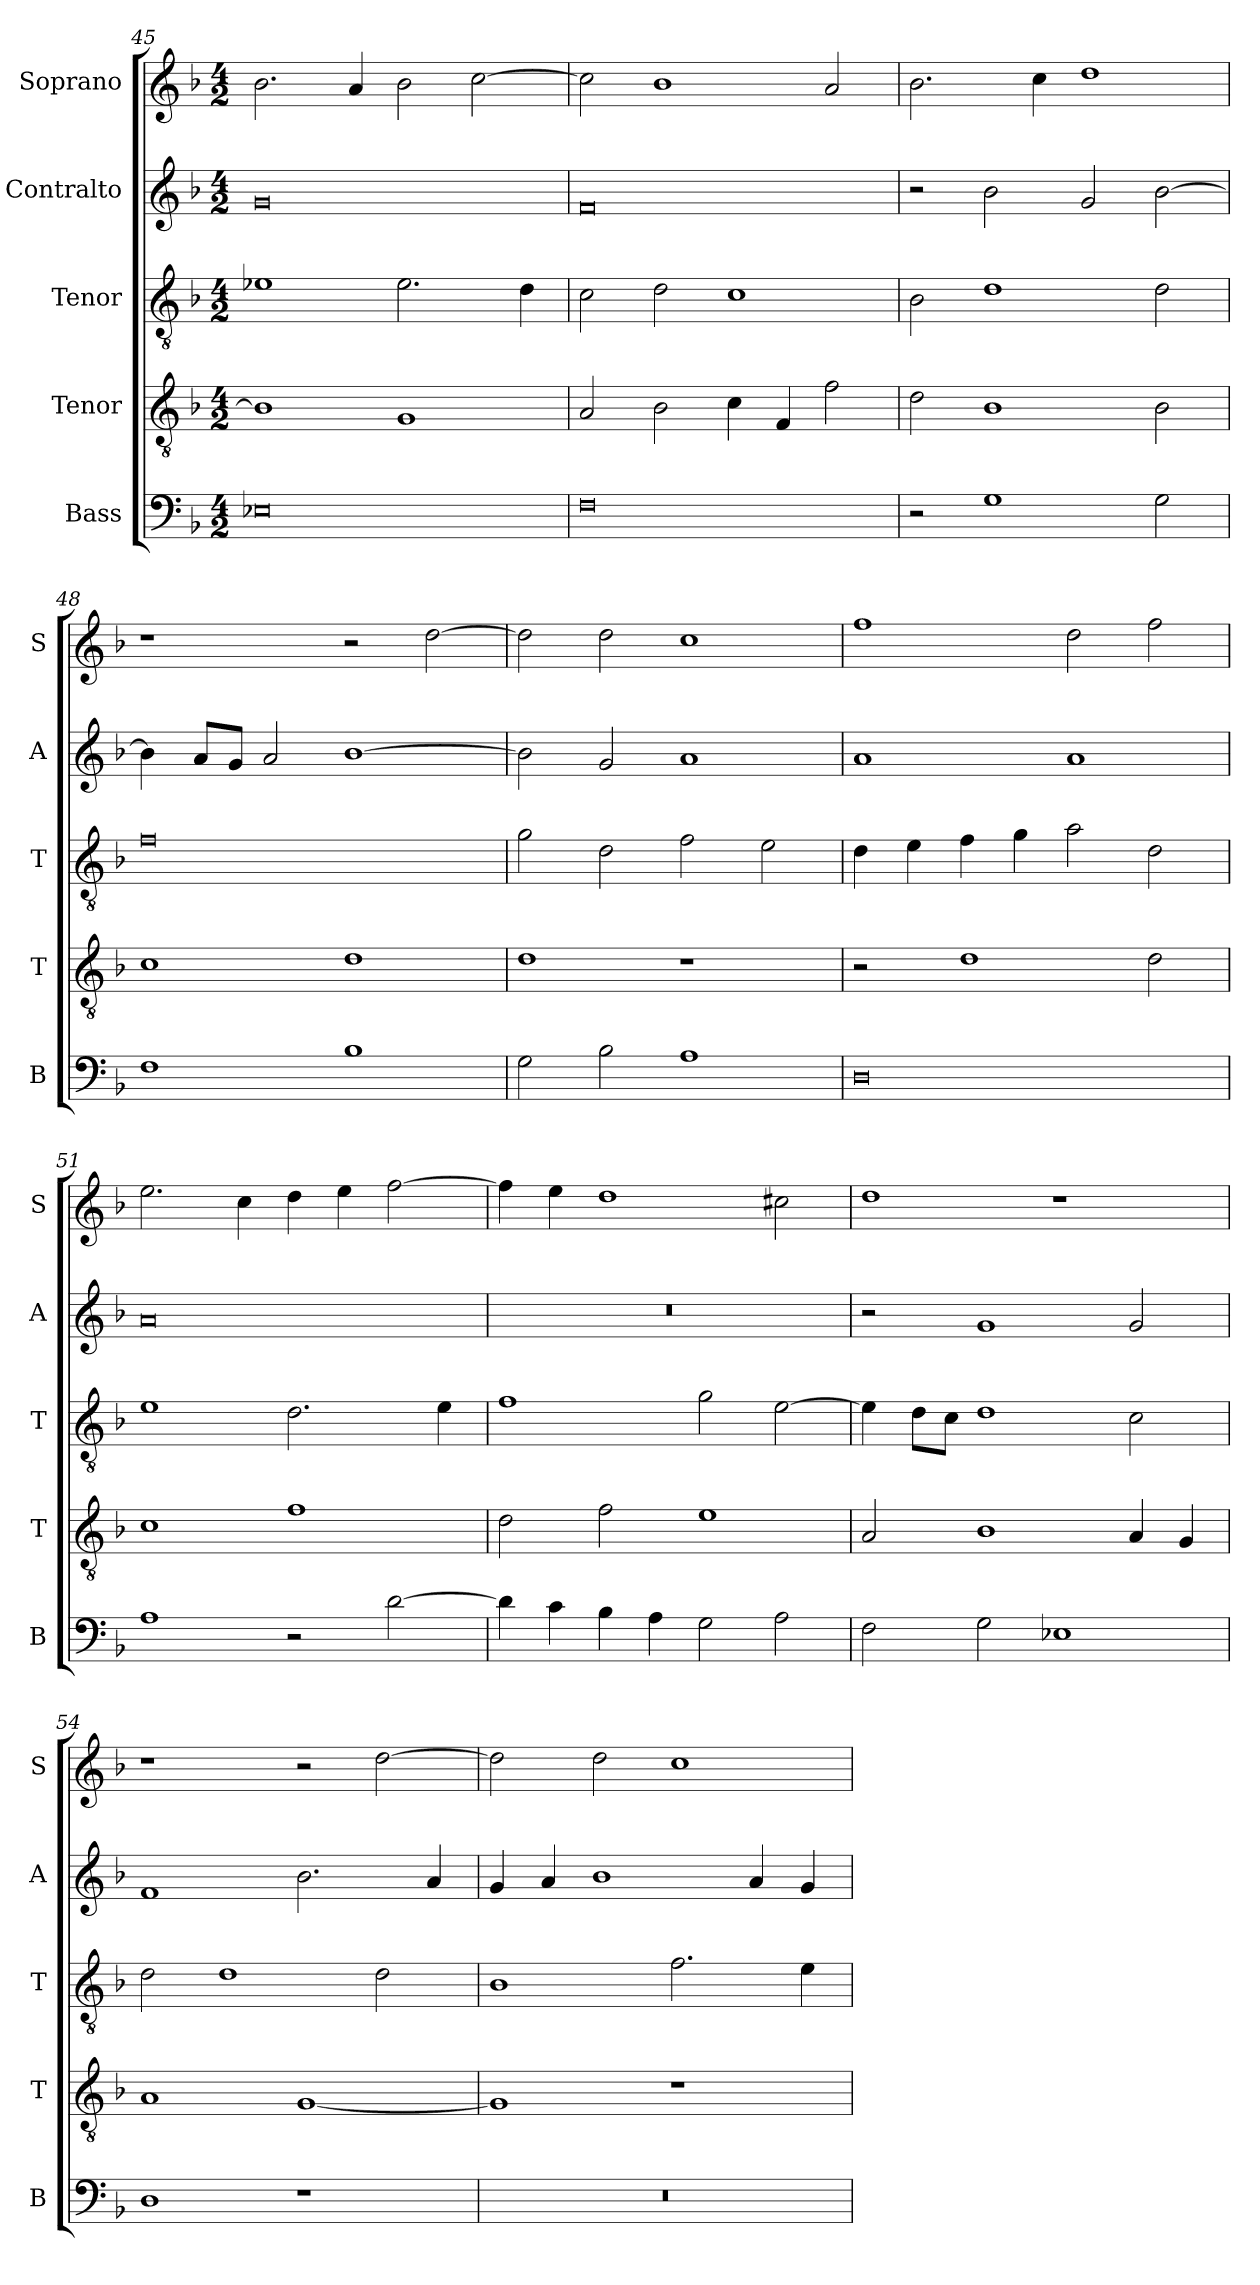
**kern	**kern	**kern	**kern	**kern
*part5	*part4	*part3	*part2	*part1
*staff5	*staff4	*staff3	*staff2	*staff1
*I"Bass	*I"Tenor	*I"Tenor	*I"Contralto	*I"Soprano
*I'B	*I'T	*I'T	*I'A	*I'S
*clefF4	*clefGv2	*clefGv2	*clefG2	*clefG2
*k[b-]	*k[b-]	*k[b-]	*k[b-]	*k[b-]
*G:dor	*G:dor	*G:dor	*G:dor	*G:dor
*M4/2	*M4/2	*M4/2	*M4/2	*M4/2
=45	=45	=45	=45	=45
0E-X	1B-]	1e-X	0g	2.b-
.	.	.	.	4a
.	1G	2.e-	.	2b-
.	.	.	.	[2cc
.	.	4d	.	.
=46	=46	=46	=46	=46
0F	2A	2c	0f	2cc]
.	2B-	2d	.	1b-
.	4c	1c	.	.
.	4F	.	.	.
.	2f	.	.	2a
=47	=47	=47	=47	=47
2r	2d	2B-	2r	2.b-
1G	1B-	1d	2b-	.
.	.	.	.	4cc
.	.	.	2g	1dd
2G	2B-	2d	[2b-	.
=48	=48	=48	=48	=48
1F	1c	0f	4b-]	1r
.	.	.	8a/L	.
.	.	.	8g/J	.
.	.	.	2a	.
1B-	1d	.	[1b-	2r
.	.	.	.	[2dd
=49	=49	=49	=49	=49
2G	1d	2g	2b-]	2dd]
2B-	.	2d	2g	2dd
1A	1r	2f	1a	1cc
.	.	2e	.	.
=50	=50	=50	=50	=50
0D	2r	4d	1a	1ff
.	.	4e	.	.
.	1d	4f	.	.
.	.	4g	.	.
.	.	2a	1a	2dd
.	2d	2d	.	2ff
=51	=51	=51	=51	=51
1A	1c	1e	0a	2.ee
.	.	.	.	4cc
2r	1f	2.d	.	4dd
.	.	.	.	4ee
[2d	.	.	.	[2ff
.	.	4e	.	.
=52	=52	=52	=52	=52
4d]	2d	1f	0r	4ff]
4c	.	.	.	4ee
4B-	2f	.	.	1dd
4A	.	.	.	.
2G	1e	2g	.	.
2A	.	[2e	.	2cc#X
=53	=53	=53	=53	=53
2F	2A	4e]	2r	1dd
.	.	8d\L	.	.
.	.	8c\J	.	.
2G	1B-	1d	1g	.
1E-X	.	.	.	1r
.	4A	2c	2g	.
.	4G	.	.	.
=54	=54	=54	=54	=54
1D	1A	2d	1f	1r
.	.	1d	.	.
1r	[1G	.	2.b-	2r
.	.	2d	.	[2dd
.	.	.	4a	.
=55	=55	=55	=55	=55
0r	1G]	1B-	4g	2dd]
.	.	.	4a	.
.	.	.	1b-	2dd
.	1r	2.f	.	1cc
.	.	.	4a	.
.	.	4e	4g	.
=	=	=	=	=
*-	*-	*-	*-	*-
